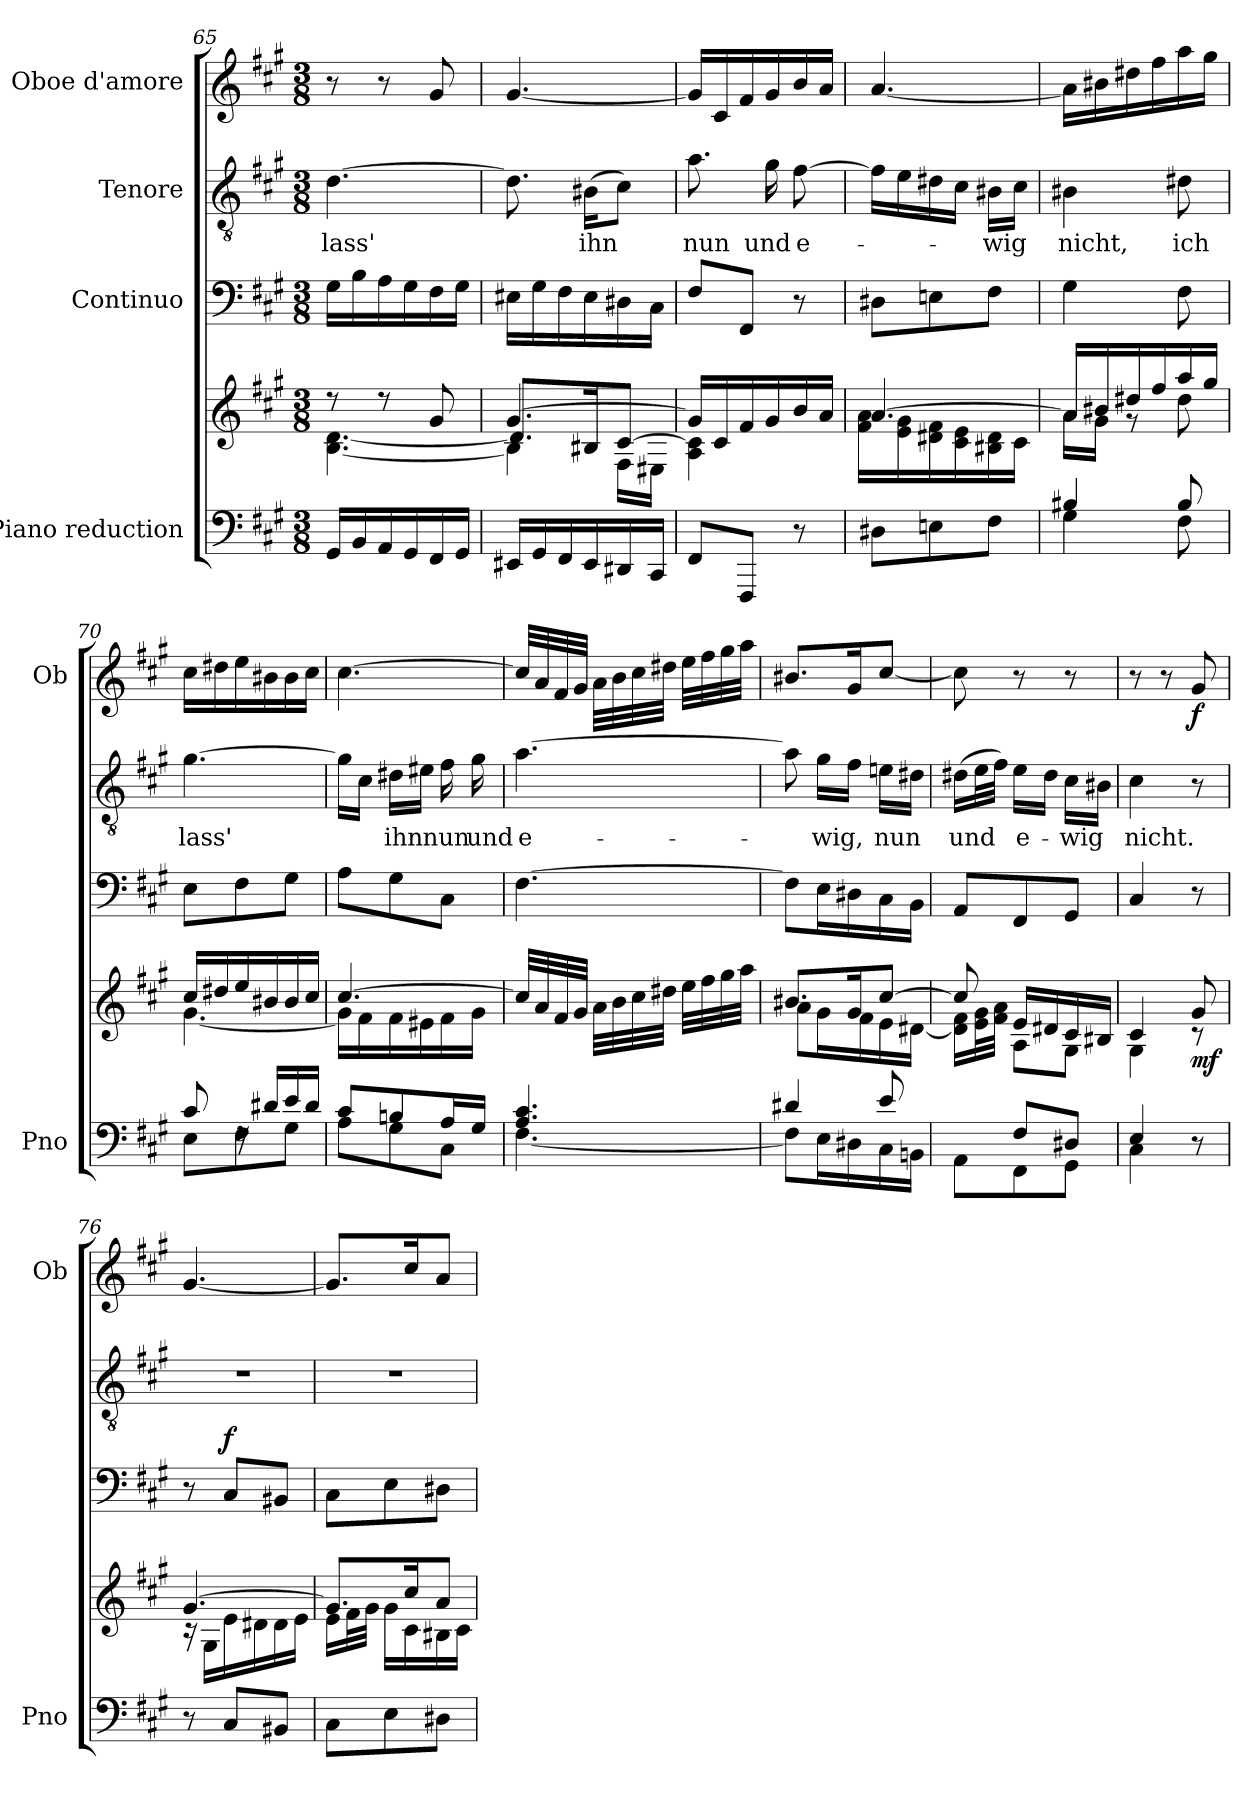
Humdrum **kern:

**kern	**kern	**dynam	**kern	**dynam	**kern	**text	**kern	**dynam
*part4	*part4	*part4	*part3	*part3	*part2	*part2	*part1	*part1
*staff5	*staff4	*staff4/5	*staff3	*staff3	*staff2	*staff2	*staff1	*staff1
*I"Piano reduction	*	*	*I"Continuo	*	*I"Tenore	*	*I"Oboe d'amore	*
*I'Pno	*	*	*	*	*	*	*I'Ob	*
*clefF4	*clefG2	*	*clefF4	*	*clefGv2	*	*clefG2	*
*k[f#c#g#]	*k[f#c#g#]	*	*k[f#c#g#]	*	*k[f#c#g#]	*	*k[f#c#g#]	*
*M3/8	*M3/8	*	*M3/8	*	*M3/8	*	*M3/8	*
=65	=65	=65	=65	=65	=65	=65	=65	=65
*	*^	*	*	*	*	*	*	*
!	!	!	!	!	!	!	!LO:LY:b	!	!
16GG#/LL	8r	[4.B\ [4.d\	.	16G#\LL	.	[4.d\	lass'	8r	.
16BB/	.	.	.	16B\	.	.	.	.	.
16AA/	8r	.	.	16A\	.	.	.	8r	.
16GG#/	.	.	.	16G#\	.	.	.	.	.
16FF#/	8g#/	.	.	16F#\	.	.	.	8g#/	.
16GG#/JJ	.	.	.	16G#\JJ	.	.	.	.	.
=66	=66	=66	=66	=66	=66	=66	=66	=66	=66
*	*	*^	*	*	*	*	*	*	*
16EE#X/LL	[4.g#/	4B\]	8.d/L]	.	16E#X\LL	.	8.d\]	.	[4.g#/	.
16GG#/	.	.	.	.	16G#\	.	.	.	.	.
16FF#/	.	.	.	.	16F#\	.	.	.	.	.
!	!	!	!	!	!	!	!	!LO:LY:b	!	!
16EE#/	.	.	16B#X/K	.	16E#\	.	(>16B#X\KL	ihn	.	.
16DD#X/	.	16F#\LL	[8c#/J	.	16D#X\	.	8c#\J)	.	.	.
16CC#/JJ	.	16E#X\JJ	.	.	16C#\JJ	.	.	.	.	.
*	*	*v	*v	*	*	*	*	*	*	*
!!LO:LB:g=z
=67	=67	=67	=67	=67	=67	=67	=67	=67	=67
!	!	!	!	!	!	!	!LO:LY:b	!	!
8FF#/L	16g#/LL]	4A\ 4c#\]	.	8F#/L	.	8.a\	nun	16g#/LL]	.
.	16c#/	.	.	.	.	.	.	16c#/	.
8FFF#/J	16f#/	.	.	8FF#/J	.	.	.	16f#/	.
!	!	!	!	!	!	!	!LO:LY:b	!	!
.	16g#/	.	.	.	.	16g#\	und	16g#/	.
!	!	!	!	!	!	!	!LO:LY:b	!	!
8r	16b/	8ryy	.	8r	.	[8f#\	e-	16b/	.
.	16a/JJ	.	.	.	.	.	.	16a/JJ	.
=68	=68	=68	=68	=68	=68	=68	=68	=68	=68
8D#X\L	[4.a/	16f#\ 16a\LL	.	8D#X\L	.	16f#\LL]	.	[4.a/	.
.	.	16e\ 16g#\	.	.	.	16e\	.	.	.
8En\	.	16d#X\ 16f#\	.	8En\	.	16d#X\	.	.	.
.	.	16c#\ 16e\	.	.	.	16c#\JJ	.	.	.
!	!	!	!	!	!	!	!LO:LY:b	!	!
8F#\J	.	16B#X\ 16d#\	.	8F#\J	.	16B#X\LL	-wig	.	.
.	.	16c#\JJ	.	.	.	16c#\JJ	.	.	.
=69	=69	=69	=69	=69	=69	=69	=69	=69	=69
*^	*	*	*	*	*	*	*	*	*
!	!	!	!	!	!	!	!	!LO:LY:b	!	!
4B#X/	4G#\	16a/LL]	16a\LL	.	4G#\	.	4B#X\	nicht,	16a\LL]	.
.	.	16b#X/	16g#\JJ	.	.	.	.	.	16b#X\	.
.	.	16dd#X/	8r	.	.	.	.	.	16dd#X\	.
.	.	16ff#/	.	.	.	.	.	.	16ff#\	.
!	!	!	!	!	!	!	!	!LO:LY:b	!	!
8B#/	8F#\	16aa/	8dd#\	.	8F#\	.	8d#X\	ich	16aa\	.
.	.	16gg#/JJ	.	.	.	.	.	.	16gg#\JJ	.
=70	=70	=70	=70	=70	=70	=70	=70	=70	=70	=70
!	!	!	!	!	!	!	!	!LO:LY:b	!	!
8c#/	8E\L	16cc#/LL	[4.g#\	.	8E\L	.	[4.g#\	lass'	16cc#\LL	.
.	.	16dd#X/	.	.	.	.	.	.	16dd#X\	.
16rF	8F#\	16ee/	.	.	8F#\	.	.	.	16ee\	.
16d#X/LL	.	16b#X/	.	.	.	.	.	.	16b#X\	.
16e/	8G#\J	16b#/	.	.	8G#\J	.	.	.	16b#\	.
16d#/JJ	.	16cc#/JJ	.	.	.	.	.	.	16cc#\JJ	.
=71	=71	=71	=71	=71	=71	=71	=71	=71	=71	=71
8c#/L	8A\L	[4.cc#/	16g#\LL]	.	8A\L	.	16g#\LL]	.	[4.cc#\	.
.	.	.	16f#\	.	.	.	16c#\JJ	.	.	.
!	!	!	!	!	!	!	!	!LO:LY:b	!	!
8Bn/	8G#\	.	16f#\	.	8G#\	.	16d#X\LL	ihn	.	.
.	.	.	16e#X\	.	.	.	16e#X\JJ	.	.	.
!	!	!	!	!	!	!	!	!LO:LY:b	!	!
16A/L	8C#\J	.	16f#\	.	8C#\J	.	16f#\	nun	.	.
!	!	!	!	!	!	!	!	!LO:LY:b	!	!
16G#/JJ	.	.	16g#\JJ	.	.	.	16g#\	und	.	.
=72	=72	=72	=72	=72	=72	=72	=72	=72	=72	=72
!	!	!	!	!	!	!	!	!LO:LY:b	!	!
*	*	*v	*v	*	*	*	*	*	*	*
4.A/ 4.c#/	[4.F#\	32cc#/LLL]	.	[4.F#\	.	[4.a\	e-	32cc#/LLL]	.
.	.	32a/	.	.	.	.	.	32a/	.
.	.	32f#/	.	.	.	.	.	32f#/	.
.	.	32g#/JJJ	.	.	.	.	.	32g#/JJJ	.
.	.	32a\LLL	.	.	.	.	.	32a\LLL	.
.	.	32b\	.	.	.	.	.	32b\	.
.	.	32cc#\	.	.	.	.	.	32cc#\	.
.	.	32dd#X\JJJ	.	.	.	.	.	32dd#X\JJJ	.
.	.	32ee\LLL	.	.	.	.	.	32ee\LLL	.
.	.	32ff#\	.	.	.	.	.	32ff#\	.
.	.	32gg#\	.	.	.	.	.	32gg#\	.
.	.	32aa\JJJ	.	.	.	.	.	32aa\JJJ	.
=73	=73	=73	=73	=73	=73	=73	=73	=73	=73
*	*	*^	*	*	*	*	*	*	*
4d#X/	8F#\L]	8.b#X/L	8a\L	.	8F#\L]	.	8a\]	.	8.b#X/L	.
!	!	!	!	!	!	!	!	!LO:LY:b	!	!
.	16E\L	.	16g#\L	.	16E\L	.	16g#\LL	-wig,	.	.
.	16D#X\	16g#/K	16f#\	.	16D#X\	.	16f#\JJ	.	16g#/K	.
!	!	!	!	!	!	!	!	!LO:LY:b	!	!
8e/	16C#\	[8cc#/J	16e\	.	16C#\	.	16en\LL	nun	[8cc#/J	.
.	16BBn\JJ	.	[16d#X\JJ	.	16BB\JJ	.	16d#X\JJ	.	.	.
!!LO:PB:g=z
=74	=74	=74	=74	=74	=74	=74	=74	=74	=74	=74
!	!	!	!	!	!	!	!	!LO:LY:b	!	!
8ryy	8AA\L	8cc#/]	16d#\] 16f#\LL	.	8AA/L	.	(>16d#X\LL	und	8cc#\]	.
.	.	.	32e\ 32g#\L	.	.	.	32e\L	.	.	.
.	.	.	32f#\ 32a\JJJ	.	.	.	32f#\JJJ)	.	.	.
!	!	!	!	!	!	!	!	!LO:LY:b	!	!
8F#/L	8FF#\	16e/LL	8A\L	.	8FF#/	.	16e\LL	e-	8r	.
.	.	16d#X/	.	.	.	.	16d#\JJ	.	.	.
!	!	!	!	!	!	!	!	!LO:LY:b	!	!
8D#X/J	8GG#\J	16c#/	8G#\J	.	8GG#/J	.	16c#\LL	-wig	8r	.
.	.	16B#X/JJ	.	.	.	.	16B#X\JJ	.	.	.
=75	=75	=75	=75	=75	=75	=75	=75	=75	=75	=75
!	!	!	!	!	!	!	!	!LO:LY:b	!	!
4E/	4C#\	4c#/	4G#\	.	4C#/	.	4c#\	nicht.	8r	.
.	.	.	.	.	.	.	.	.	8r	.
!	!	!	!	!LO:DY:b	!	!	!	!	!	!LO:DY:b
8r	8ryy	8g#/	8rc	mf	8r	.	8r	.	8g#/	f
*v	*v	*	*	*	*	*	*	*	*	*
=76	=76	=76	=76	=76	=76	=76	=76	=76	=76
8r	[4.g#/	16rc	.	8r	.	4.r	.	[4.g#/	.
.	.	16G#\LL	.	.	.	.	.	.	.
!	!	!	!	!	!LO:DY:a	!	!	!	!
8C#/L	.	16e\	.	8C#/L	f	.	.	.	.
.	.	16d#X\	.	.	.	.	.	.	.
8BB#X/J	.	16d#\	.	8BB#X/J	.	.	.	.	.
.	.	16e\JJ	.	.	.	.	.	.	.
=77	=77	=77	=77	=77	=77	=77	=77	=77	=77
8C#\L	8.g#/L]	16e\LL	.	8C#\L	.	4.r	.	8.g#/L]	.
.	.	32f#\L	.	.	.	.	.	.	.
.	.	32g#\JJJ	.	.	.	.	.	.	.
8E\	.	16g#\LL	.	8E\	.	.	.	.	.
.	16cc#/K	16c#\	.	.	.	.	.	16cc#/K	.
8D#X\J	8a/J	16B#X\	.	8D#X\J	.	.	.	8a/J	.
.	.	16c#\JJ	.	.	.	.	.	.	.
*	*v	*v	*	*	*	*	*	*	*
=	=	=	=	=	=	=	=	=
*-	*-	*-	*-	*-	*-	*-	*-	*-
